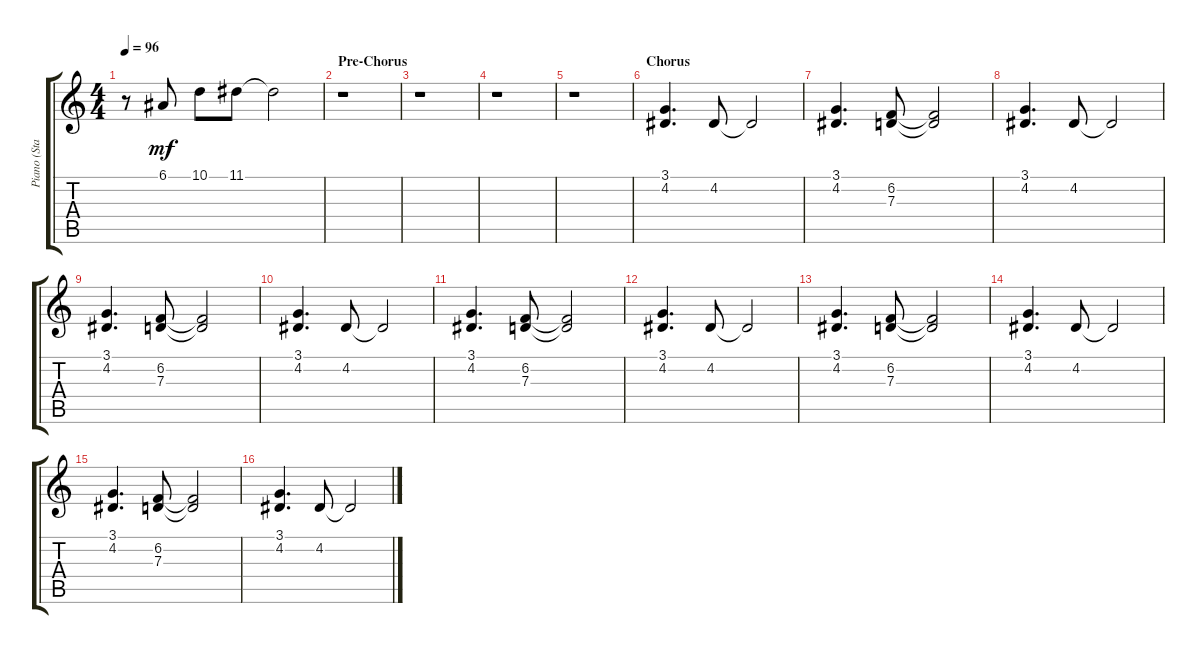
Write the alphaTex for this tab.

\track ("Piano (Staff 1)" "Piano (Sta") {instrument acousticgrandpiano}
\staff {score tabs}
\tuning (E4 B3 G3 D3 A2 E2) {hide}
\ts (4 4)
\tempo 96
\clef g2
\ks aminor
r.8{dy mf} 6.1.8 10.1.8 11.1.8 11.1{t}.2 |
\section ("" "Pre-Chorus")
r.1 |
r.1 |
r.1 |
r.1 |
\section ("" "Chorus")
(3.1 4.2).4{d} 4.2.8 4.2{t}.2 |
(3.1 4.2).4{d} (6.2 7.3).8 (6.2{t} 7.3{t}).2 |
(3.1 4.2).4{d} 4.2.8 4.2{t}.2 |
(3.1 4.2).4{d} (6.2 7.3).8 (6.2{t} 7.3{t}).2 |
(3.1 4.2).4{d} 4.2.8 4.2{t}.2 |
(3.1 4.2).4{d} (6.2 7.3).8 (6.2{t} 7.3{t}).2 |
(3.1 4.2).4{d} 4.2.8 4.2{t}.2 |
(3.1 4.2).4{d} (6.2 7.3).8 (6.2{t} 7.3{t}).2 |
(3.1 4.2).4{d} 4.2.8 4.2{t}.2 |
(3.1 4.2).4{d} (6.2 7.3).8 (6.2{t} 7.3{t}).2 |
(3.1 4.2).4{d} 4.2.8 4.2{t}.2
